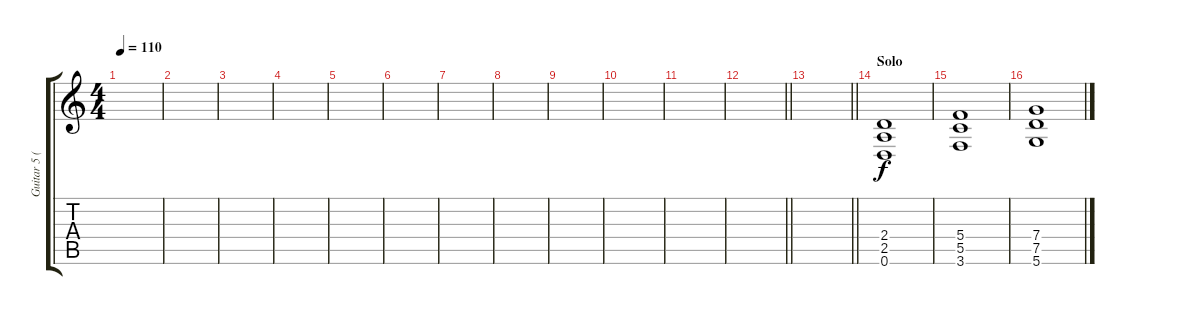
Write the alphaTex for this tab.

\track ("Guitar 5 (Rhythm 1)" "Guitar 5 (") {instrument distortionguitar}
\staff {score tabs}
\tuning (D4 A3 F3 C3 G2 D2) {hide}
\ts (4 4)
\tempo 110
\clef g2
\ks c
|
|
|
|
|
|
|
|
|
|
|
\barLineRight lightlight
|
\barLineRight lightlight
|
\section ("" "Solo")
(2.4 2.5 0.6).1 |
(5.4 5.5 3.6).1 |
(7.4 7.5 5.6).1
